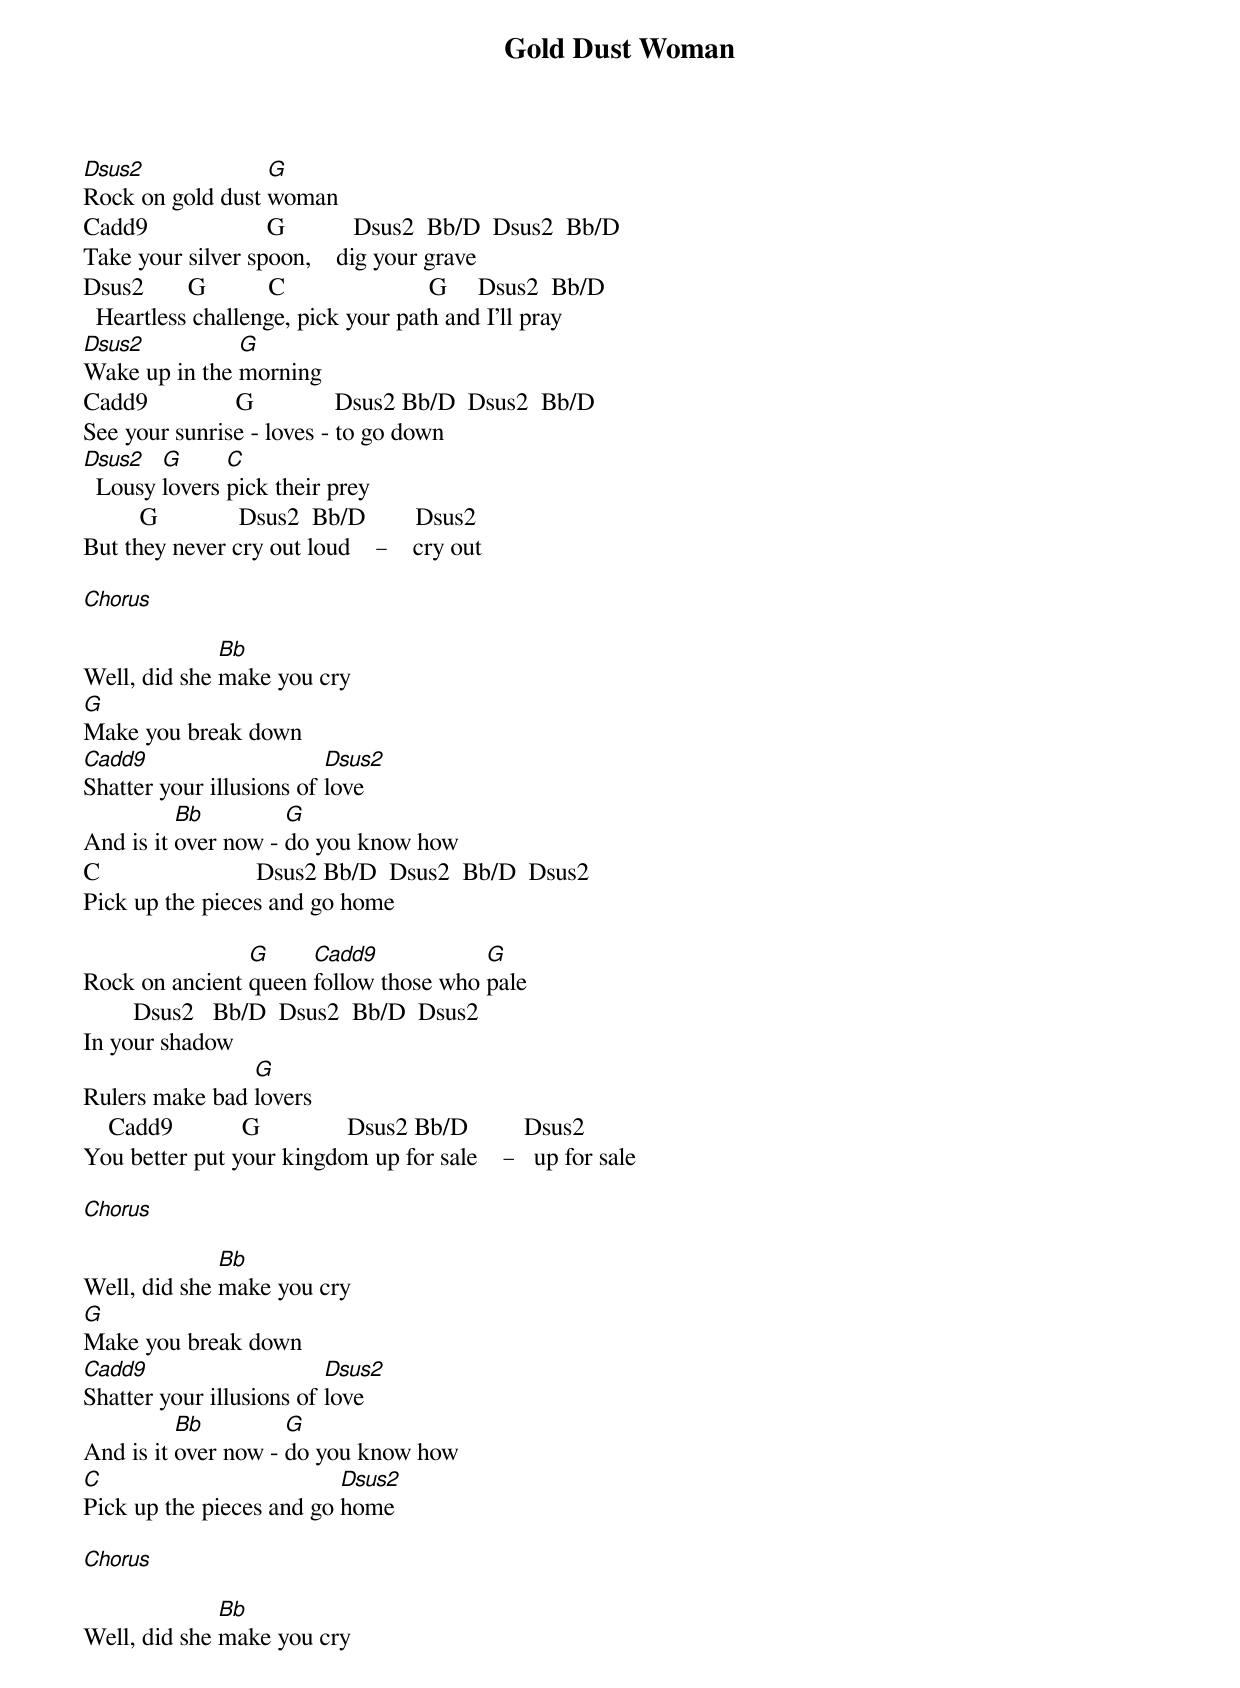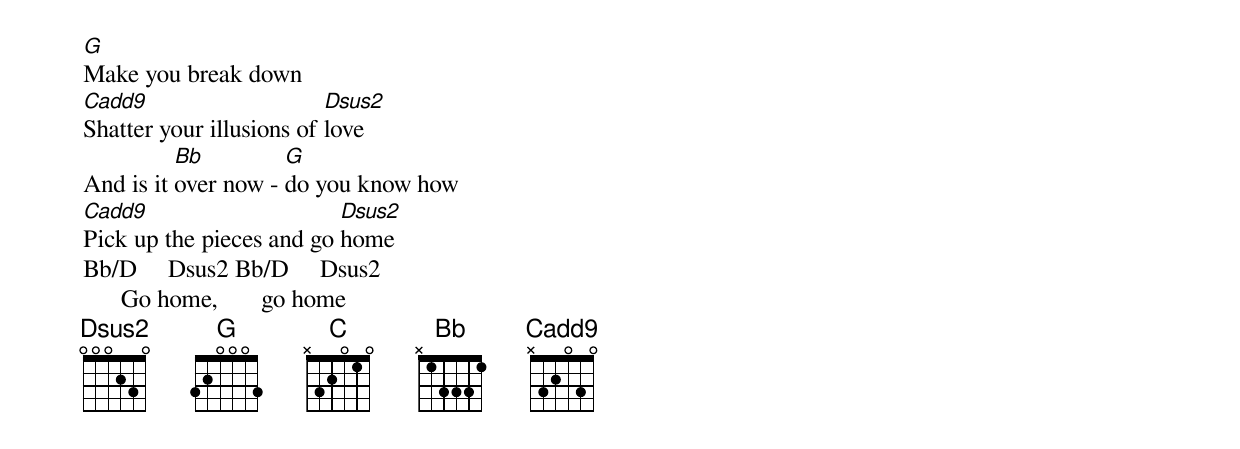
{title:Gold Dust Woman}

[Dsus2]Rock on gold dust [G]woman
Cadd9                   G           Dsus2  Bb/D  Dsus2  Bb/D
Take your silver spoon,    dig your grave
Dsus2       G          C                       G     Dsus2  Bb/D
  Heartless challenge, pick your path and I'll pray
[Dsus2]Wake up in the [G]morning
Cadd9              G             Dsus2 Bb/D  Dsus2  Bb/D
See your sunrise - loves - to go down
[Dsus2]  Lousy [G]lovers [C]pick their prey
         G             Dsus2  Bb/D        Dsus2
But they never cry out loud    –    cry out

[Chorus]

Well, did she [Bb]make you cry
[G]Make you break down
[Cadd9]Shatter your illusions of [Dsus2]love
And is it [Bb]over now - [G]do you know how
C                         Dsus2 Bb/D  Dsus2  Bb/D  Dsus2
Pick up the pieces and go home

Rock on ancient [G]queen [Cadd9]follow those who [G]pale
        Dsus2   Bb/D  Dsus2  Bb/D  Dsus2
In your shadow
Rulers make bad [G]lovers
    Cadd9           G              Dsus2 Bb/D         Dsus2
You better put your kingdom up for sale    –   up for sale

[Chorus]

Well, did she [Bb]make you cry
[G]Make you break down
[Cadd9]Shatter your illusions of [Dsus2]love
And is it [Bb]over now - [G]do you know how
[C]Pick up the pieces and go [Dsus2]home

[Chorus]

Well, did she [Bb]make you cry
[G]Make you break down
[Cadd9]Shatter your illusions of [Dsus2]love
And is it [Bb]over now - [G]do you know how
[Cadd9]Pick up the pieces and go [Dsus2]home
Bb/D     Dsus2 Bb/D     Dsus2
      Go home,       go home
